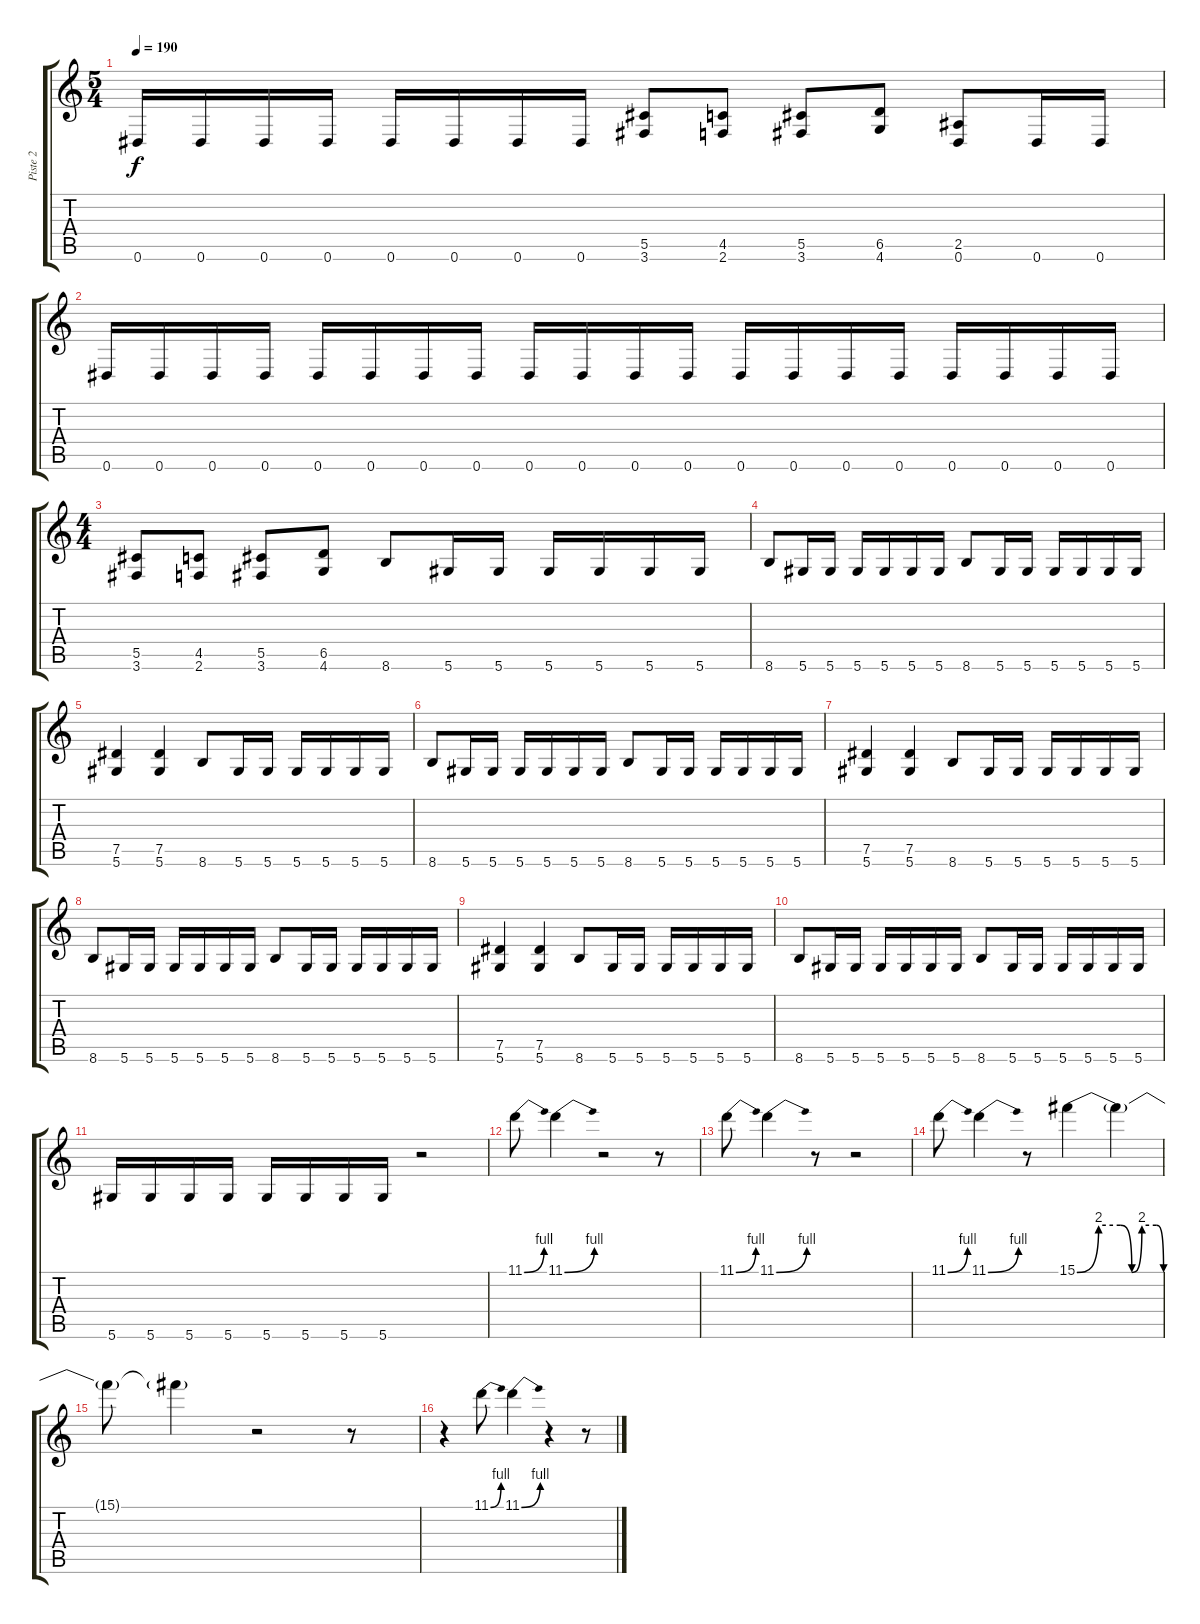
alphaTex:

\track ("Piste 2" "Piste 2") {instrument distortionguitar}
\staff {score tabs}
\tuning (Eb4 Bb3 Gb3 Db3 Ab2 Eb2) {hide}
\ts (5 4)
\tempo 190
\clef g2
\ks c
0.6.16{dy f} 0.6.16 0.6.16 0.6.16 0.6.16 0.6.16 0.6.16 0.6.16 (5.5 3.6).8 (4.5 2.6).8 (5.5 3.6).8 (6.5 4.6).8 (2.5 0.6).8 0.6.16 0.6.16 |
0.6.16 0.6.16 0.6.16 0.6.16 0.6.16 0.6.16 0.6.16 0.6.16 0.6.16 0.6.16 0.6.16 0.6.16 0.6.16 0.6.16 0.6.16 0.6.16 0.6.16 0.6.16 0.6.16 0.6.16 |
\ts (4 4)
(5.5 3.6).8 (4.5 2.6).8 (5.5 3.6).8 (6.5 4.6).8 8.6.8 5.6.16 5.6.16 5.6.16 5.6.16 5.6.16 5.6.16 |
8.6.8 5.6.16 5.6.16 5.6.16 5.6.16 5.6.16 5.6.16 8.6.8 5.6.16 5.6.16 5.6.16 5.6.16 5.6.16 5.6.16 |
(7.5 5.6).4 (7.5 5.6).4 8.6.8 5.6.16 5.6.16 5.6.16 5.6.16 5.6.16 5.6.16 |
8.6.8 5.6.16 5.6.16 5.6.16 5.6.16 5.6.16 5.6.16 8.6.8 5.6.16 5.6.16 5.6.16 5.6.16 5.6.16 5.6.16 |
(7.5 5.6).4 (7.5 5.6).4 8.6.8 5.6.16 5.6.16 5.6.16 5.6.16 5.6.16 5.6.16 |
8.6.8 5.6.16 5.6.16 5.6.16 5.6.16 5.6.16 5.6.16 8.6.8 5.6.16 5.6.16 5.6.16 5.6.16 5.6.16 5.6.16 |
(7.5 5.6).4 (7.5 5.6).4 8.6.8 5.6.16 5.6.16 5.6.16 5.6.16 5.6.16 5.6.16 |
8.6.8 5.6.16 5.6.16 5.6.16 5.6.16 5.6.16 5.6.16 8.6.8 5.6.16 5.6.16 5.6.16 5.6.16 5.6.16 5.6.16 |
5.6.16 5.6.16 5.6.16 5.6.16 5.6.16 5.6.16 5.6.16 5.6.16 r.2 |
11.1{be (bend 0 0 60 4)}.8 11.1{be (bend 0 0 60 4)}.4 r.2 r.8 |
11.1{be (bend 0 0 60 4)}.8 11.1{be (bend 0 0 60 4)}.4 r.8 r.2 |
11.1{be (bend 0 0 60 4)}.8 11.1{be (bend 0 0 60 4)}.4 r.8 15.1{be (custom 0 0 15 8 30 8 38 0 45 8 55 8 60 0)}.4 15.1{t}.4 |
15.1{t}.8 15.1{t}.4 r.2 r.8 |
r.4 11.1{be (bend 0 0 60 4)}.8 11.1{be (bend 0 0 60 4)}.4 r.4 r.8
